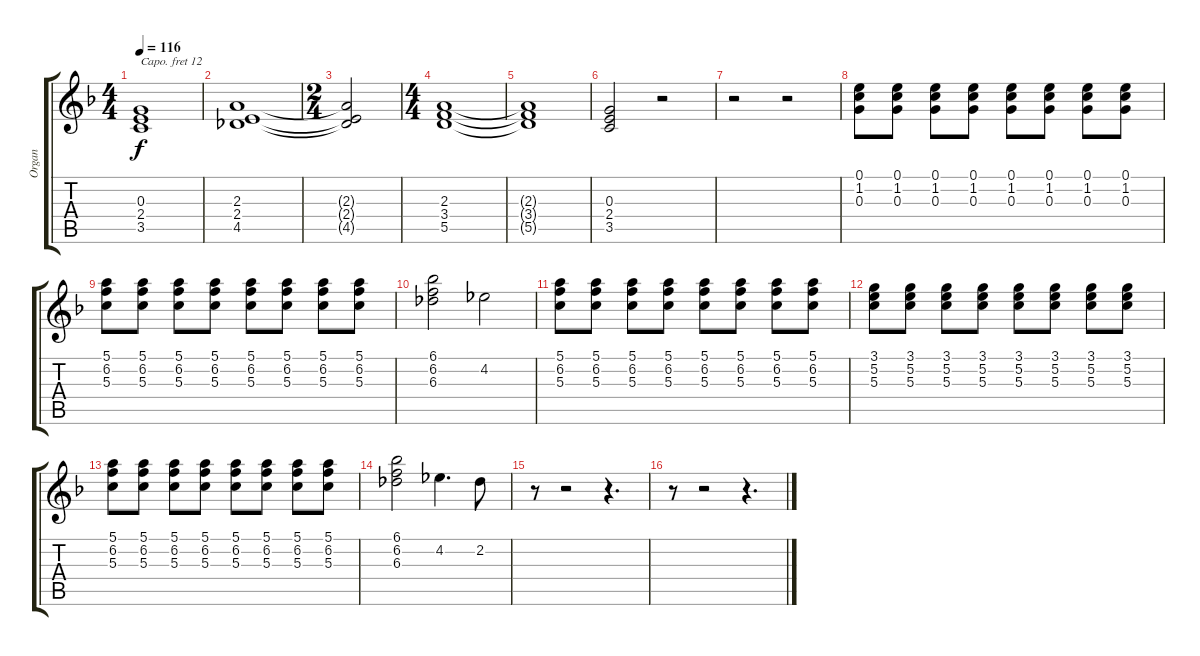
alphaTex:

\track ("Organ" "Organ") {instrument drawbarorgan}
\staff {score tabs}
\capo 12
\tuning (E4 B3 G3 D3 A2 E2) {hide}
\ts (4 4)
\tempo 116
\clef g2
\ks dminor
(0.3{t} 2.4{t} 3.5{t}).1{dy f} |
(2.3 2.4 4.5).1 |
\ts (2 4)
(2.3{t} 2.4{t} 4.5{t}).2 |
\ts (4 4)
(2.3 3.4 5.5).1 |
(2.3{t} 3.4{t} 5.5{t}).1 |
(0.3 2.4 3.5).2 r.2 |
r.2 r.2 |
(0.1 1.2 0.3).8 (0.1 1.2 0.3).8 (0.1 1.2 0.3).8 (0.1 1.2 0.3).8 (0.1 1.2 0.3).8 (0.1 1.2 0.3).8 (0.1 1.2 0.3).8 (0.1 1.2 0.3).8 |
(5.1 6.2 5.3).8 (5.1 6.2 5.3).8 (5.1 6.2 5.3).8 (5.1 6.2 5.3).8 (5.1 6.2 5.3).8 (5.1 6.2 5.3).8 (5.1 6.2 5.3).8 (5.1 6.2 5.3).8 |
(6.1 6.2 6.3).2 4.2.2 |
(5.1 6.2 5.3).8 (5.1 6.2 5.3).8 (5.1 6.2 5.3).8 (5.1 6.2 5.3).8 (5.1 6.2 5.3).8 (5.1 6.2 5.3).8 (5.1 6.2 5.3).8 (5.1 6.2 5.3).8 |
(3.1 5.2 5.3).8 (3.1 5.2 5.3).8 (3.1 5.2 5.3).8 (3.1 5.2 5.3).8 (3.1 5.2 5.3).8 (3.1 5.2 5.3).8 (3.1 5.2 5.3).8 (3.1 5.2 5.3).8 |
(5.1 6.2 5.3).8 (5.1 6.2 5.3).8 (5.1 6.2 5.3).8 (5.1 6.2 5.3).8 (5.1 6.2 5.3).8 (5.1 6.2 5.3).8 (5.1 6.2 5.3).8 (5.1 6.2 5.3).8 |
(6.1 6.2 6.3).2 4.2.4{d} 2.2.8 |
r.8 r.2 r.4{d} |
r.8 r.2 r.4{d}
